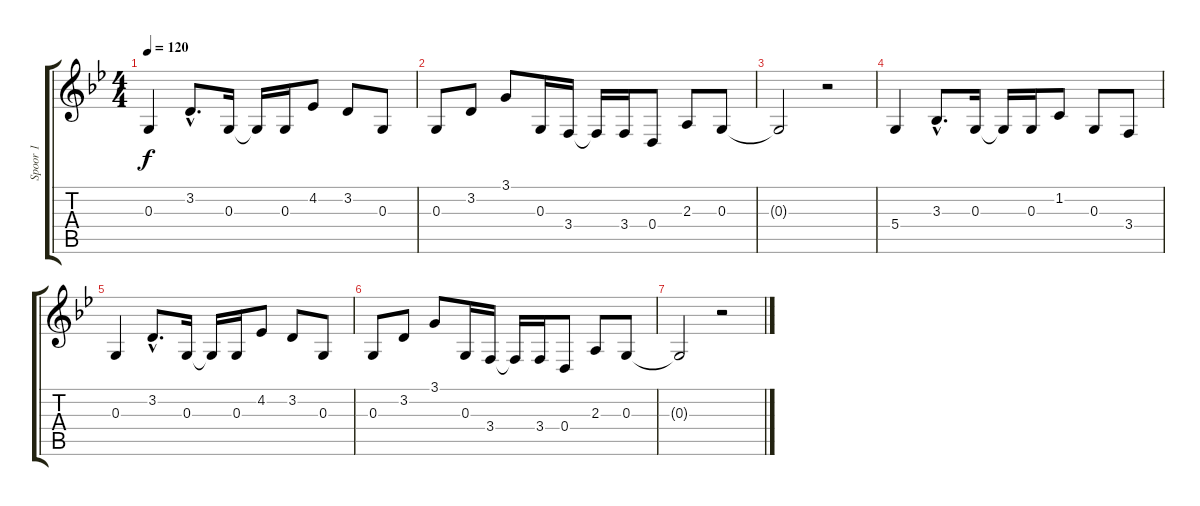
\track ("Spoor 1" "Spoor 1") {instrument synthstrings1}
\staff {score tabs}
\tuning (E4 B3 G3 D3 A2 E2) {hide}
\ts (4 4)
\tempo 120
\clef g2
\ks bb
0.3.4{dy f} 3.2{hac}.8{d} 0.3.16 0.3{t}.16 0.3.16 4.2.8 3.2.8 0.3.8 |
0.3.8 3.2.8 3.1.8 0.3.16 3.4.16 3.4{t}.16 3.4.16 0.4.8 2.3.8 0.3.8 |
0.3{t}.2 r.2 |
5.4.4 3.3{hac}.8{d} 0.3.16 0.3{t}.16 0.3.16 1.2.8 0.3.8 3.4.8 |
0.3.4 3.2{hac}.8{d} 0.3.16 0.3{t}.16 0.3.16 4.2.8 3.2.8 0.3.8 |
0.3.8 3.2.8 3.1.8 0.3.16 3.4.16 3.4{t}.16 3.4.16 0.4.8 2.3.8 0.3.8 |
0.3{t}.2 r.2
